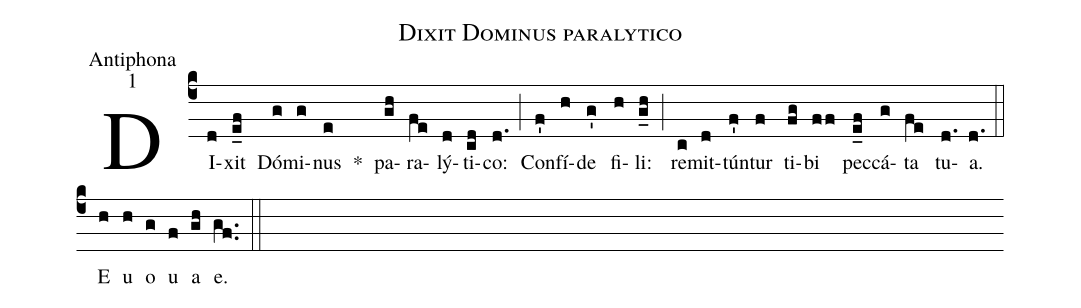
name:Dixit Dominus paralytico;
office-part:Antiphona;
mode:1;
%%
(c4) DI(d)xit(e_f) Dó(g)mi(g)nus(e) *() pa(gh)ra(fe)lý(d)ti(cd)co:(d.) (;) Con(f')fí(h)de(g') fi(h)li:(g_h) (;) re(c)mit(d)tún(f')tur(f) ti(fg)bi(ff) pec(e_f)cá(g)ta(fe) tu(d.)a.(d.) (::) <eu>E(h) u(h) o(g) u(f) a(gh) e.</eu>(gf..) (::)
